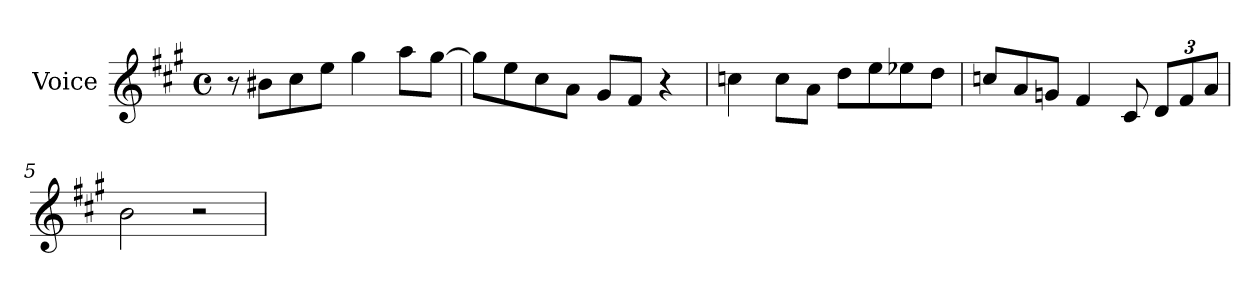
**kern
*part1
*staff1
*I"Voice
*I'Voice
*clefG2
*k[f#c#g#]
*M4/4
*met(c)
=1
8r
8b#X\L
8cc#\
8ee\J
4gg#\
8aa\L
[>8gg#\J
=2
8gg#\L]
8ee\
8cc#\
8a\J
8g#/L
8f#/J
4r
=3
4ccn\
8cc\L
8a\J
8dd\L
8ee\
8ee-X\
8dd\J
=4
8ccn/L
8a/
8gn/J
4f#/
8c#/
12d/L
12f#/
12a/J
=5
2b\
2rcc
=
*-
